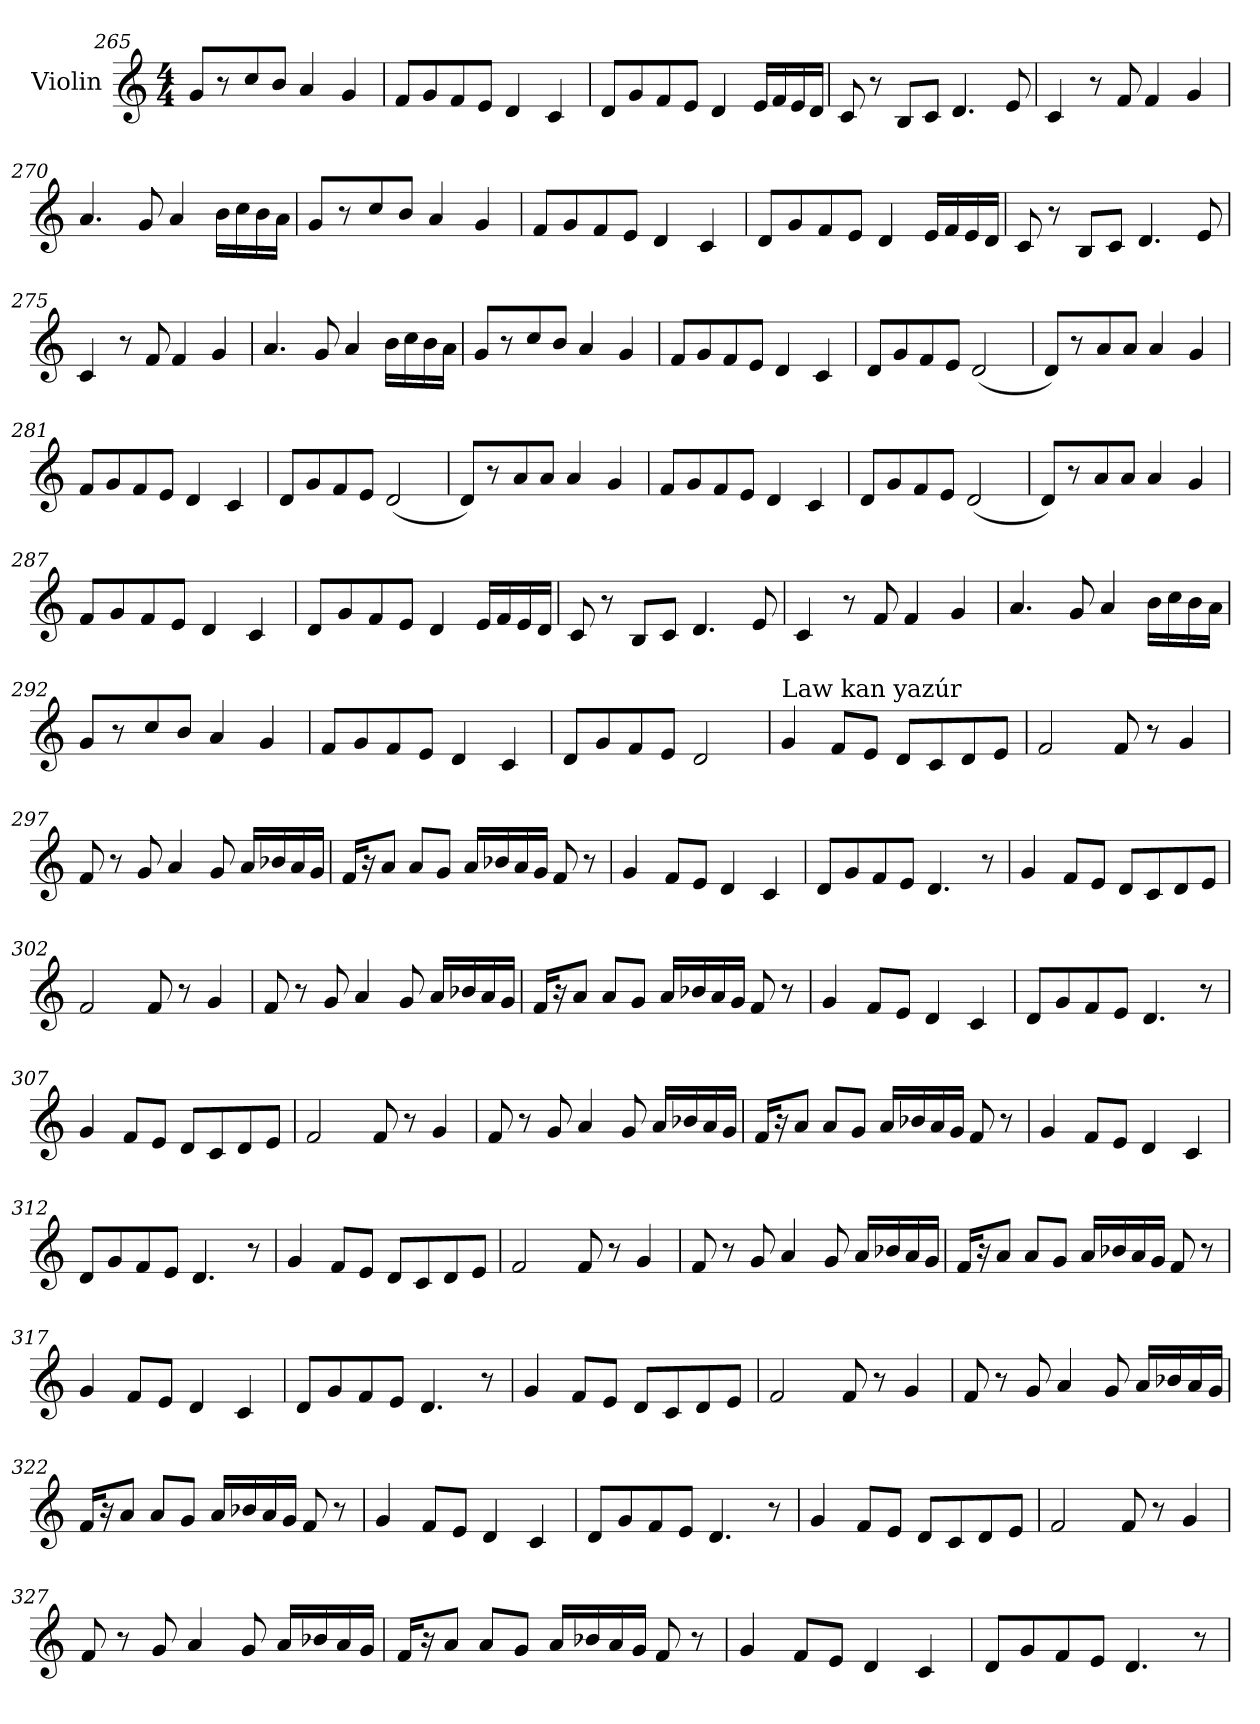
**kern
*part1
*staff1
*I"Violin
*clefG2
*k[]
*M4/4
=265
8g/L
8r
8cc/
8b/J
4a/
4g/
=266
8f/L
8g/
8f/
8e/J
4d/
4c/
=267
8d/L
8g/
8f/
8e/J
4d/
16e/LL
16f/
16e/
16d/JJ
!!LO:LB:g=z
=268
8c/
8r
8B/L
8c/J
4.d/
8e/
=269
4c/
8r
8f/
4f/
4g/
=270
4.a/
8g/
4a/
16b\LL
16cc\
16b\
16a\JJ
=271
8g/L
8r
8cc/
8b/J
4a/
4g/
=272
8f/L
8g/
8f/
8e/J
4d/
4c/
!!LO:PB:g=z
=273
8d/L
8g/
8f/
8e/J
4d/
16e/LL
16f/
16e/
16d/JJ
=274
8c/
8r
8B/L
8c/J
4.d/
8e/
=275
4c/
8r
8f/
4f/
4g/
=276
4.a/
8g/
4a/
16b\LL
16cc\
16b\
16a\JJ
=277
8g/L
8r
8cc/
8b/J
4a/
4g/
!!LO:LB:g=z
=278
8f/L
8g/
8f/
8e/J
4d/
4c/
=279
8d/L
8g/
8f/
8e/J
(<2d/
=280
8d/L)
8r
8a/
8a/J
4a/
4g/
=281
8f/L
8g/
8f/
8e/J
4d/
4c/
=282
8d/L
8g/
8f/
8e/J
(<2d/
!!LO:LB:g=z
=283
8d/L)
8r
8a/
8a/J
4a/
4g/
=284
8f/L
8g/
8f/
8e/J
4d/
4c/
=285
8d/L
8g/
8f/
8e/J
(<2d/
=286
8d/L)
8r
8a/
8a/J
4a/
4g/
=287
8f/L
8g/
8f/
8e/J
4d/
4c/
!!LO:LB:g=z
=288
8d/L
8g/
8f/
8e/J
4d/
16e/LL
16f/
16e/
16d/JJ
=289
8c/
8r
8B/L
8c/J
4.d/
8e/
=290
4c/
8r
8f/
4f/
4g/
=291
4.a/
8g/
4a/
16b\LL
16cc\
16b\
16a\JJ
=292
8g/L
8r
8cc/
8b/J
4a/
4g/
!!LO:LB:g=z
=293
8f/L
8g/
8f/
8e/J
4d/
4c/
=294
8d/L
8g/
8f/
8e/J
2d/
=295
!LO:TX:a:t=Law kan yazúr
4g/
8f/L
8e/J
8d/L
8c/
8d/
8e/J
=296
2f/
8f/
8r
4g/
=297
8f/
8r
8g/
4a/
8g/
16a/LL
16b-X/
16a/
16g/JJ
!!LO:LB:g=z
=298
16f/KL
16r
8a/J
8a/L
8g/J
16a/LL
16b-X/
16a/
16g/JJ
8f/
8r
=299
4g/
8f/L
8e/J
4d/
4c/
=300
8d/L
8g/
8f/
8e/J
4.d/
8r
=301
4g/
8f/L
8e/J
8d/L
8c/
8d/
8e/J
=302
2f/
8f/
8r
4g/
!!LO:LB:g=z
=303
8f/
8r
8g/
4a/
8g/
16a/LL
16b-X/
16a/
16g/JJ
!!LO:LB:g=z
=304
16f/KL
16r
8a/J
8a/L
8g/J
16a/LL
16b-X/
16a/
16g/JJ
8f/
8r
=305
4g/
8f/L
8e/J
4d/
4c/
=306
8d/L
8g/
8f/
8e/J
4.d/
8r
=307
4g/
8f/L
8e/J
8d/L
8c/
8d/
8e/J
=308
2f/
8f/
8r
4g/
!!LO:PB:g=z
=309
8f/
8r
8g/
4a/
8g/
16a/LL
16b-X/
16a/
16g/JJ
!!LO:LB:g=z
=310
16f/KL
16r
8a/J
8a/L
8g/J
16a/LL
16b-X/
16a/
16g/JJ
8f/
8r
=311
4g/
8f/L
8e/J
4d/
4c/
=312
8d/L
8g/
8f/
8e/J
4.d/
8r
=313
4g/
8f/L
8e/J
8d/L
8c/
8d/
8e/J
=314
2f/
8f/
8r
4g/
!!LO:LB:g=z
=315
8f/
8r
8g/
4a/
8g/
16a/LL
16b-X/
16a/
16g/JJ
!!LO:LB:g=z
=316
16f/KL
16r
8a/J
8a/L
8g/J
16a/LL
16b-X/
16a/
16g/JJ
8f/
8r
=317
4g/
8f/L
8e/J
4d/
4c/
=318
8d/L
8g/
8f/
8e/J
4.d/
8r
=319
4g/
8f/L
8e/J
8d/L
8c/
8d/
8e/J
=320
2f/
8f/
8r
4g/
!!LO:LB:g=z
=321
8f/
8r
8g/
4a/
8g/
16a/LL
16b-X/
16a/
16g/JJ
!!LO:LB:g=z
=322
16f/KL
16r
8a/J
8a/L
8g/J
16a/LL
16b-X/
16a/
16g/JJ
8f/
8r
=323
4g/
8f/L
8e/J
4d/
4c/
=324
8d/L
8g/
8f/
8e/J
4.d/
8r
=325
4g/
8f/L
8e/J
8d/L
8c/
8d/
8e/J
=326
2f/
8f/
8r
4g/
!!LO:LB:g=z
=327
8f/
8r
8g/
4a/
8g/
16a/LL
16b-X/
16a/
16g/JJ
!!LO:LB:g=z
=328
16f/KL
16r
8a/J
8a/L
8g/J
16a/LL
16b-X/
16a/
16g/JJ
8f/
8r
=329
4g/
8f/L
8e/J
4d/
4c/
=330
8d/L
8g/
8f/
8e/J
4.d/
8r
=
*-
